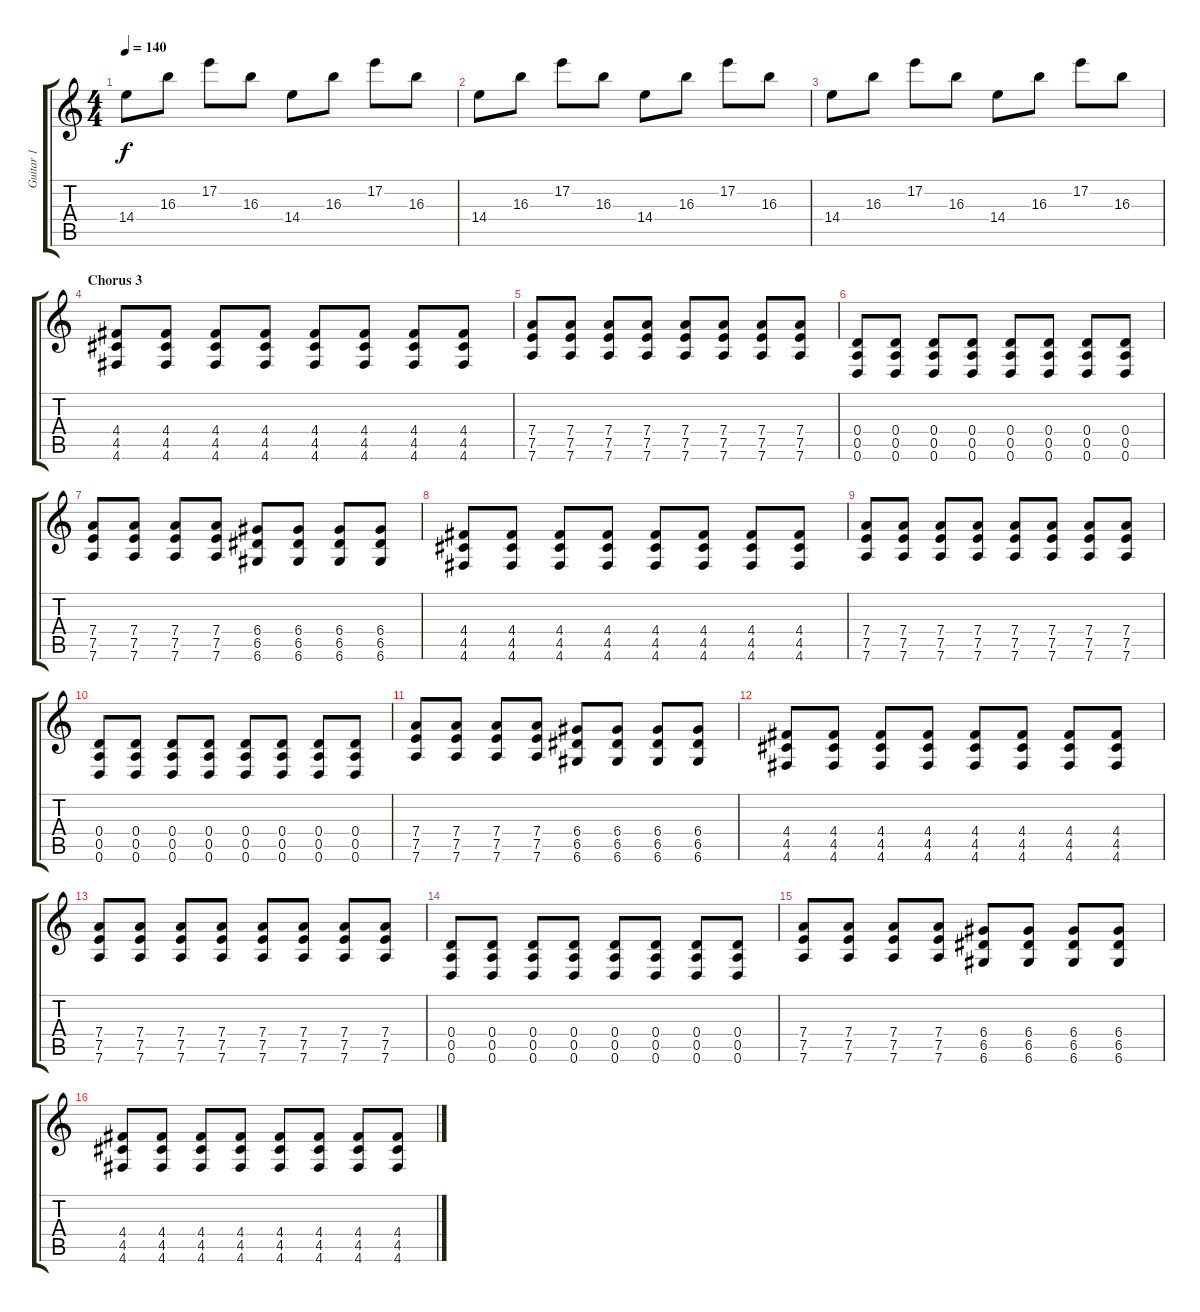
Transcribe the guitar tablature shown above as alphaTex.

\track ("Guitar 1" "Guitar 1") {instrument acousticguitarnylon}
\staff {score tabs}
\tuning (E4 B3 G3 D3 A2 D2) {hide}
\ts (4 4)
\tempo 140
\clef g2
\ks c
14.4.8{dy f} 16.3.8 17.2.8 16.3.8 14.4.8 16.3.8 17.2.8 16.3.8 |
14.4.8 16.3.8 17.2.8 16.3.8 14.4.8 16.3.8 17.2.8 16.3.8 |
14.4.8 16.3.8 17.2.8 16.3.8 14.4.8 16.3.8 17.2.8 16.3.8 |
\section ("" "Chorus 3")
(4.4 4.5 4.6).8 (4.4 4.5 4.6).8 (4.4 4.5 4.6).8 (4.4 4.5 4.6).8 (4.4 4.5 4.6).8 (4.4 4.5 4.6).8 (4.4 4.5 4.6).8 (4.4 4.5 4.6).8 |
(7.4 7.5 7.6).8 (7.4 7.5 7.6).8 (7.4 7.5 7.6).8 (7.4 7.5 7.6).8 (7.4 7.5 7.6).8 (7.4 7.5 7.6).8 (7.4 7.5 7.6).8 (7.4 7.5 7.6).8 |
(0.4 0.5 0.6).8 (0.4 0.5 0.6).8 (0.4 0.5 0.6).8 (0.4 0.5 0.6).8 (0.4 0.5 0.6).8 (0.4 0.5 0.6).8 (0.4 0.5 0.6).8 (0.4 0.5 0.6).8 |
(7.4 7.5 7.6).8 (7.4 7.5 7.6).8 (7.4 7.5 7.6).8 (7.4 7.5 7.6).8 (6.4 6.5 6.6).8 (6.4 6.5 6.6).8 (6.4 6.5 6.6).8 (6.4 6.5 6.6).8 |
(4.4 4.5 4.6).8 (4.4 4.5 4.6).8 (4.4 4.5 4.6).8 (4.4 4.5 4.6).8 (4.4 4.5 4.6).8 (4.4 4.5 4.6).8 (4.4 4.5 4.6).8 (4.4 4.5 4.6).8 |
(7.4 7.5 7.6).8 (7.4 7.5 7.6).8 (7.4 7.5 7.6).8 (7.4 7.5 7.6).8 (7.4 7.5 7.6).8 (7.4 7.5 7.6).8 (7.4 7.5 7.6).8 (7.4 7.5 7.6).8 |
(0.4 0.5 0.6).8 (0.4 0.5 0.6).8 (0.4 0.5 0.6).8 (0.4 0.5 0.6).8 (0.4 0.5 0.6).8 (0.4 0.5 0.6).8 (0.4 0.5 0.6).8 (0.4 0.5 0.6).8 |
(7.4 7.5 7.6).8 (7.4 7.5 7.6).8 (7.4 7.5 7.6).8 (7.4 7.5 7.6).8 (6.4 6.5 6.6).8 (6.4 6.5 6.6).8 (6.4 6.5 6.6).8 (6.4 6.5 6.6).8 |
(4.4 4.5 4.6).8 (4.4 4.5 4.6).8 (4.4 4.5 4.6).8 (4.4 4.5 4.6).8 (4.4 4.5 4.6).8 (4.4 4.5 4.6).8 (4.4 4.5 4.6).8 (4.4 4.5 4.6).8 |
(7.4 7.5 7.6).8 (7.4 7.5 7.6).8 (7.4 7.5 7.6).8 (7.4 7.5 7.6).8 (7.4 7.5 7.6).8 (7.4 7.5 7.6).8 (7.4 7.5 7.6).8 (7.4 7.5 7.6).8 |
(0.4 0.5 0.6).8 (0.4 0.5 0.6).8 (0.4 0.5 0.6).8 (0.4 0.5 0.6).8 (0.4 0.5 0.6).8 (0.4 0.5 0.6).8 (0.4 0.5 0.6).8 (0.4 0.5 0.6).8 |
(7.4 7.5 7.6).8 (7.4 7.5 7.6).8 (7.4 7.5 7.6).8 (7.4 7.5 7.6).8 (6.4 6.5 6.6).8 (6.4 6.5 6.6).8 (6.4 6.5 6.6).8 (6.4 6.5 6.6).8 |
(4.4 4.5 4.6).8 (4.4 4.5 4.6).8 (4.4 4.5 4.6).8 (4.4 4.5 4.6).8 (4.4 4.5 4.6).8 (4.4 4.5 4.6).8 (4.4 4.5 4.6).8 (4.4 4.5 4.6).8
